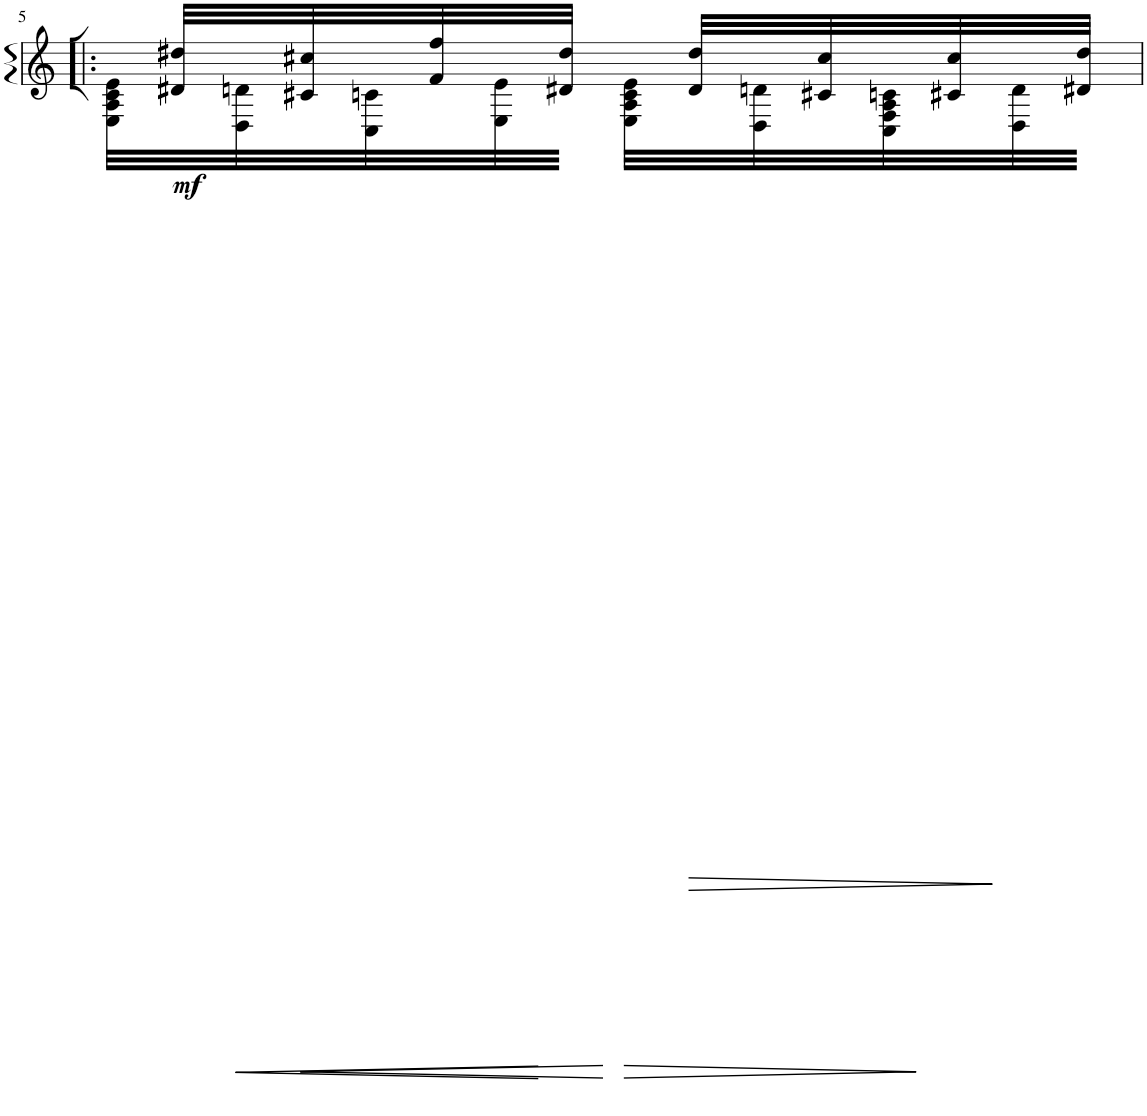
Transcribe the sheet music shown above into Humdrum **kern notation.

**kern	**dynam
*part1	*part1
*staff1	*staff1
*I"Piano	*
*I'Pno	*
!!LO:PB:g=z
*clefG2	*
*k[]	*
*M2/4	*
=5!|:	=5!|:
*^	*
!	!	!LO:DY:b
32ryy	32E\ 32A\ 32c\ 32e\LLL	mf
32d#X/ 32dd#X/LLL	32ryy	.
!	!	!LO:HP:b
32ryy	32D\ 32dn\	<
!	!	!LO:HP:b
32c#X/ 32cc#X/	32ryy	<
32ryy	32C\ 32cn\	.
32f/ 32ff/	32ryy	.
32ryy	32E\ 32e\	.
32d#X/ 32dd#/JJJ	32ryy	[
!	!	!LO:HP:n=1:b
32ryy	32E\ 32A\ 32c\ 32e\LLL	[ >
!	!	!LO:HP:b
32d#/ 32dd#/LLL	32ryy	>
32ryy	32D\ 32dn\	.
32c#X/ 32cc#/	32ryy	.
32ryy	32C\ 32F\ 32A\ 32cn\	.
32c#X/ 32cc#/	32ryy	]
32ryy	32D\ 32d\	]
32d#X/ 32dd#/JJJ	32ryy	.
*v	*v	*
=	=
*-	*-
